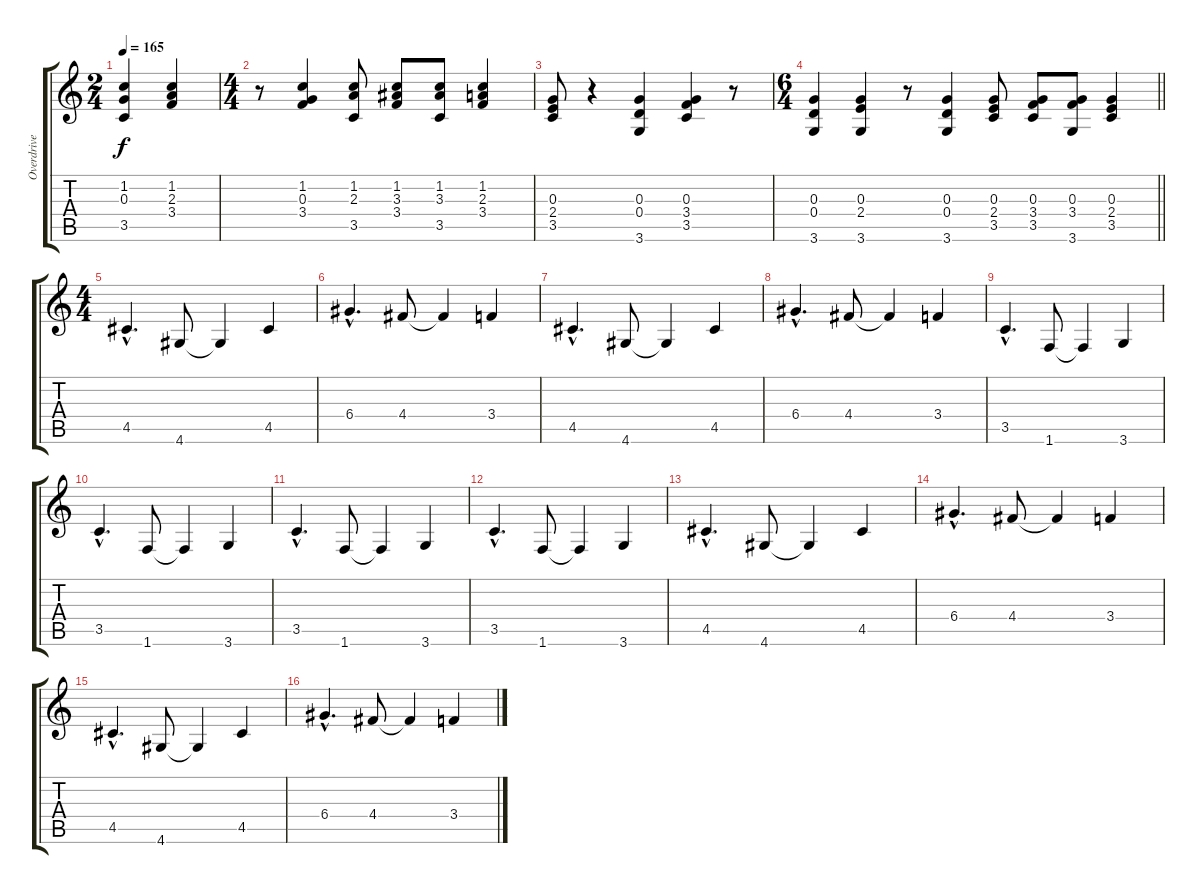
\track ("Overdrive Gtr." "Overdrive ") {instrument overdrivenguitar}
\staff {score tabs}
\tuning (E4 B3 G3 D3 A2 E2) {hide}
\ts (2 4)
\tempo 165
\clef g2
\ks c
(1.2 0.3 3.5).4{dy f} (1.2 2.3 3.4).4 |
\ts (4 4)
r.8 (1.2 0.3 3.4).4 (1.2 2.3 3.5).8 (1.2 3.3 3.4).8 (1.2 3.3 3.5).8 (1.2 2.3 3.4).4 |
(0.3 2.4 3.5).8 r.4 (0.3 0.4 3.6).4 (0.3 3.4 3.5).4 r.8 |
\ts (6 4)
\barLineRight lightlight
(0.3 0.4 3.6).4 (0.3 2.4 3.6).4 r.8 (0.3 0.4 3.6).4 (0.3 2.4 3.5).8 (0.3 3.4 3.5).8 (0.3 3.4 3.6).8 (0.3 2.4 3.5).4 |
\ts (4 4)
4.5{hac}.4{d} 4.6.8 4.6{t}.4 4.5.4 |
6.4{hac}.4{d} 4.4.8 4.4{t}.4 3.4.4 |
4.5{hac}.4{d} 4.6.8 4.6{t}.4 4.5.4 |
6.4{hac}.4{d} 4.4.8 4.4{t}.4 3.4.4 |
3.5{hac}.4{d} 1.6.8 1.6{t}.4 3.6.4 |
3.5{hac}.4{d} 1.6.8 1.6{t}.4 3.6.4 |
3.5{hac}.4{d} 1.6.8 1.6{t}.4 3.6.4 |
3.5{hac}.4{d} 1.6.8 1.6{t}.4 3.6.4 |
4.5{hac}.4{d} 4.6.8 4.6{t}.4 4.5.4 |
6.4{hac}.4{d} 4.4.8 4.4{t}.4 3.4.4 |
4.5{hac}.4{d} 4.6.8 4.6{t}.4 4.5.4 |
6.4{hac}.4{d} 4.4.8 4.4{t}.4 3.4.4
